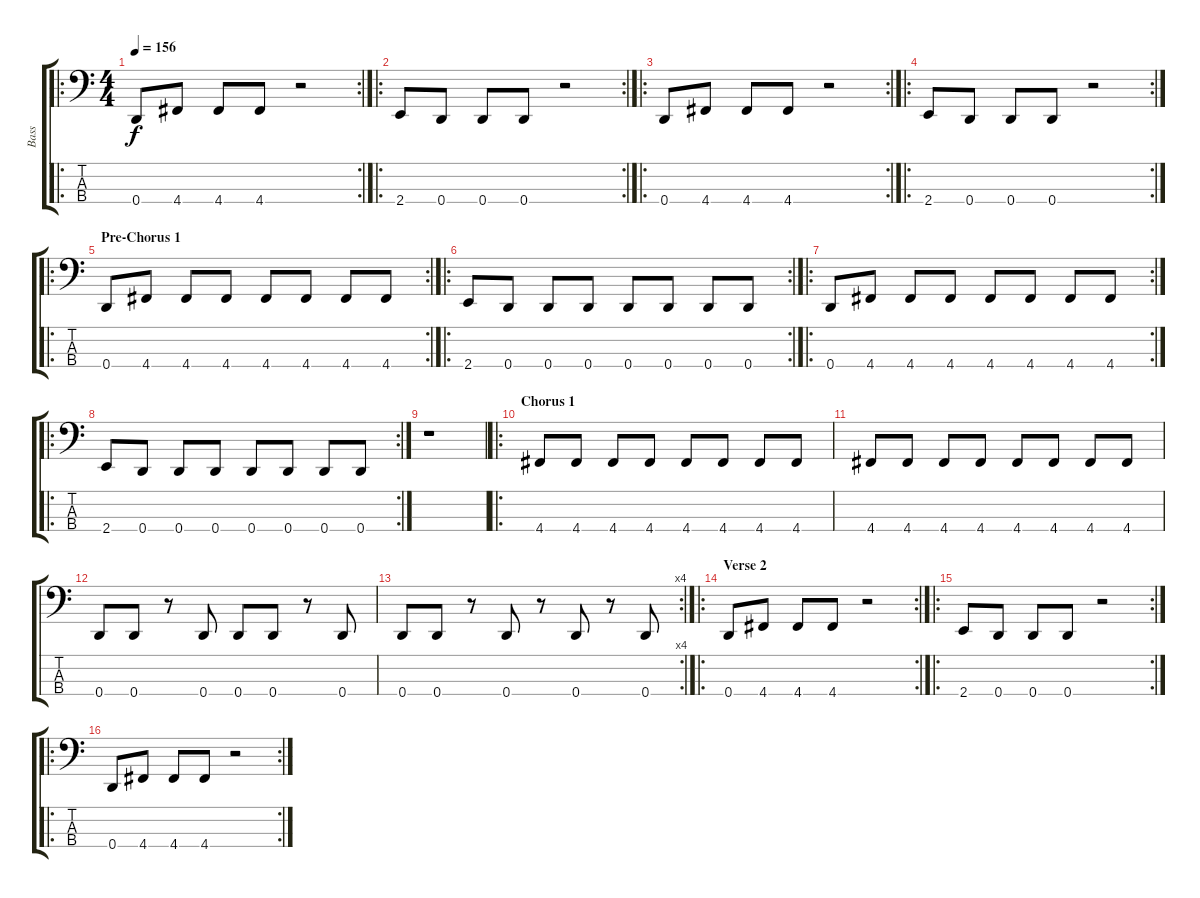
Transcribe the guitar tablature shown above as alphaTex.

\track ("Bass" "Bass") {instrument electricbasspick}
\staff {score tabs}
\tuning (G2 D2 A1 D1) {hide}
\ro
\rc 2
\ts (4 4)
\tempo 156
\clef f4
\ks c
0.4.8{dy f} 4.4.8 4.4.8 4.4.8 r.2 |
\ro
\rc 2
2.4.8 0.4.8 0.4.8 0.4.8 r.2 |
\ro
\rc 2
0.4.8 4.4.8 4.4.8 4.4.8 r.2 |
\ro
\rc 2
2.4.8 0.4.8 0.4.8 0.4.8 r.2 |
\ro
\rc 2
\section ("" "Pre-Chorus 1")
0.4.8 4.4.8 4.4.8 4.4.8 4.4.8 4.4.8 4.4.8 4.4.8 |
\ro
\rc 2
2.4.8 0.4.8 0.4.8 0.4.8 0.4.8 0.4.8 0.4.8 0.4.8 |
\ro
\rc 2
0.4.8 4.4.8 4.4.8 4.4.8 4.4.8 4.4.8 4.4.8 4.4.8 |
\ro
\rc 2
2.4.8 0.4.8 0.4.8 0.4.8 0.4.8 0.4.8 0.4.8 0.4.8 |
r.1 |
\ro
\section ("" "Chorus 1")
4.4.8 4.4.8 4.4.8 4.4.8 4.4.8 4.4.8 4.4.8 4.4.8 |
4.4.8 4.4.8 4.4.8 4.4.8 4.4.8 4.4.8 4.4.8 4.4.8 |
0.4.8 0.4.8 r.8 0.4.8 0.4.8 0.4.8 r.8 0.4.8 |
\rc 4
0.4.8 0.4.8 r.8 0.4.8 r.8 0.4.8 r.8 0.4.8 |
\ro
\rc 2
\section ("" "Verse 2")
0.4.8 4.4.8 4.4.8 4.4.8 r.2 |
\ro
\rc 2
2.4.8 0.4.8 0.4.8 0.4.8 r.2 |
\ro
\rc 2
0.4.8 4.4.8 4.4.8 4.4.8 r.2
